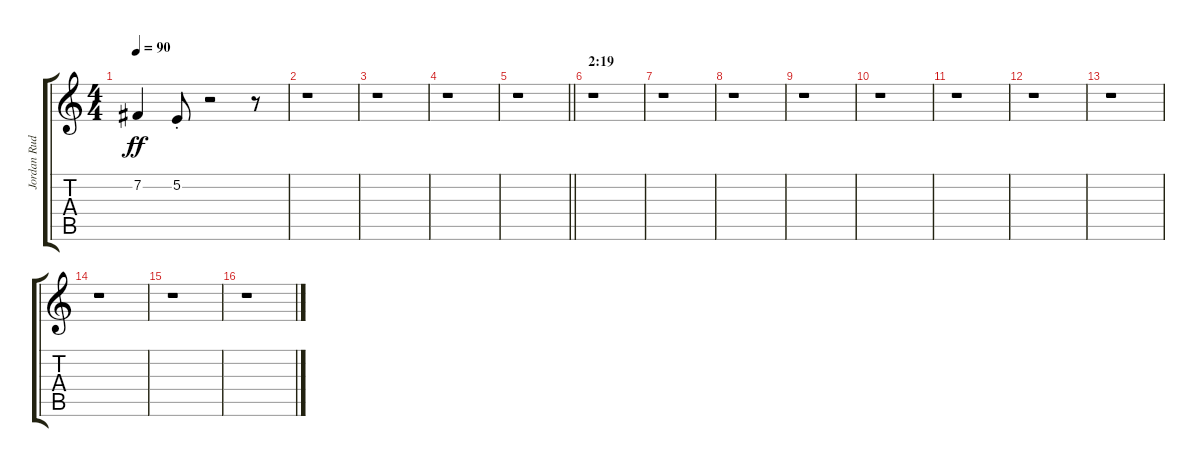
\track ("Jordan Rudess (Lead 1)" "Jordan Rud") {instrument lead2sawtooth}
\staff {score tabs}
\tuning (E4 B3 G3 D3 A2 E2) {hide}
\ts (4 4)
\tempo 90
\clef g2
\ks c
7.2.4{dy ff} 5.2{st}.8 r.2 r.8 |
r.1 |
r.1 |
r.1 |
\barLineRight lightlight
r.1 |
\section ("" "2:19")
r.1 |
r.1 |
r.1 |
r.1 |
r.1 |
r.1 |
r.1 |
r.1 |
r.1 |
r.1 |
r.1
